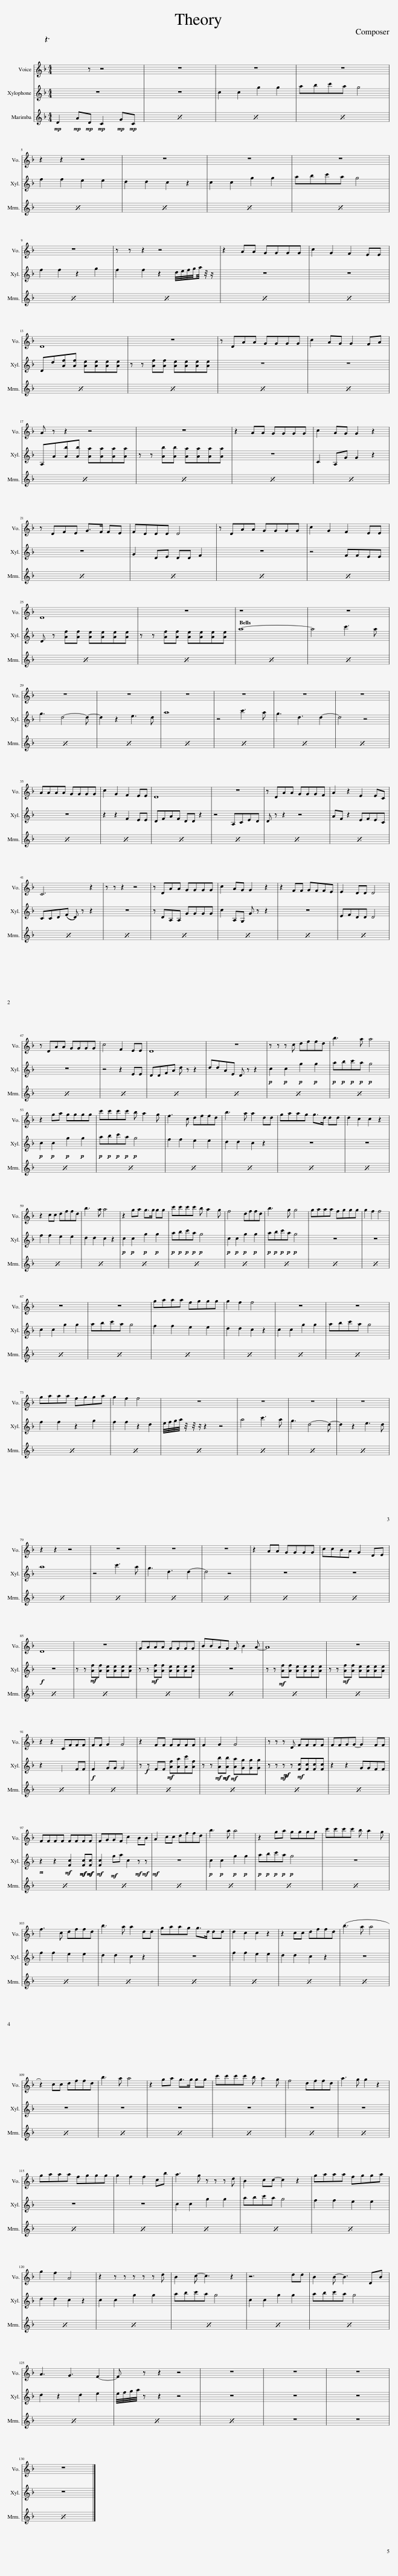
X:1
%%score 1 2 3
L:1/8
M:4/4
I:linebreak $
K:F
V:1 treble
V:2 treble transpose=12
V:3 treble
V:1
 z3 z z4 | z8 | z8 | z8 |$ z2 z2 z4 | %5
 z8 | z8 | z8 |$ z8 | z z z2 z4 | %10
 z2 AA GGGG | c2 G2 F2 EE |$ D8 | z8 | z DAA GGGG | %15
 c2 AG G2 FA |$ A z z2 z4 | z8 | z2 AA GGGG | c2 AG G2 z2 |$ %20
 z DFE G>F FE | FDDD D4 | z DAA GGGG | c2 G2 F2 EE |$ D8 | %25
 z8 | z8 | z8 |$ z8 | z8 | %30
 z8 | z8 | z8 | z8 |$ AAAA GGGG | %35
 c2 G2 F2 EE | D8 | z8 | z DAA GGGF | A2 z2 E2 EC |$ %40
 C6 z2 | z z z2 z4 | z DAA GGGG | c2 AG G2 z2 | z2 FF GFFE | %45
 E2 DD D4 |$ z DAA GGGG | c4 F2 EE | D8 | z8 | %50
 z z z c dffd | b3 a a4 |$ z2 ga gggg | c'c'c'c' b a2 g | f3 c dffd | %55
 b3 a a2 dd | gaag g>d dd | d2 c2 c2 z2 |$ z2 cc dffd | b3 a a4 | %60
 z2 ga g>g gg | c'c'c'c' b a2 g | f4 dffd | b3 g g4 | gaaa fggg | %65
 g2 f2 f4 |$ z8 | z8 | gaaa fggg | g2 f2 f4 | %70
 z8 | z8 |$ gaaa fgga | g2 f2 f4 | z8 | %75
 z8 | z8 | z8 |$ z2 z2 z4 | z8 | %80
 z8 | z8 | z2 AA GGGG | ccBA G2 DE |$ D8 | %85
 z8 | GAAA GGGG | BBAG G B2 A- | A8 | z8 |$ %90
 z2 z2 CFFF | FF G2 G4 | z2 FF FFFF | F2 G2 G4 | z z z D FFFF | %95
 FFGG- G2 FF |$ FFFF FFFF | FGGF c2 BB | A2 cc dffd | b3 a a4 | %100
 z2 ga gggg | c'c'c'c' b a2 g |$ f3 c dffd | b3 a a2 dd | gaag g>d dd | %105
 d2 c2 c2 z2 | z2 cc dffd | (b3 a a4 |$ z2) cc dffd | b3 a a4 | %110
 z2 ga g>g gg | c'c'c'c' b a2 g | f4 dffd | a3 g g2 z2 |$ gaaa fggg | %115
 g2 f2 f2 cb | a3 g z z z d | B2 cc- c2 z2 | gaaa fgga |$ g2 f2 A4 | %120
 z2 z z z z z d | B2 c- c3 z2 | z6 dd | B2 B- B3 DB |$ A3 G3 F2- | %125
 F z z2 z4 | z8 | z8 | z8 |$ z8 |] %130
V:2
 z8 | z8 | c2 c2 g2 g2 | abc'a g4 |$ f2 f2 e2 e2 | %5
 d2 d2 c2 z2 | c2 c2 g2 g2 | abc'a g4 |$ f2 f2 z2 g2 | f2 f2 z2 d/4e/4f/4g/4a/4 z/4 z/ | %10
 z8 | z8 |$ Dd[Af][Af] [Ae][Ae][Ae][Ae] | z z [Af][Af] [Ae][Ae][Ae][Ae] | z8 | %15
 z8 |$ A,A[Ab][Ab] [Aa][Aa][Aa][Aa] | z z [Ab][Ab] [Aa][Aa][Aa][Aa] | z8 | C2 A,G G2 z2 |$ %20
 z8 | G2 DE DD F2 | z8 | z4 FFEE |$ D z [Af][Af] [Ae][Ae][Ae][Ae] | %25
 z z [Af][Af] [Ae][Ae][Ae][Ae] | a8- | a4 c'3 a |$ g3 d4- d- | d2 z2 e3 d | %30
 a8 | z4 c'3 a | g3 d3 d2- | d4 z4 |$ z8 | %35
 z2 z2 F2 EE | DFAF DD z2 | z4 A,CED | D z z2 z4 | AF z2 EFEC |$ %40
 CCD(((F D))) z z2 | z8 | z DA,A, GGGG | c2 A,G, G z z2 | z8 | %45
 EFDD D4 |$ z8 | z4 z2 EE | DDFA d z z2 | ddAE D z z2 | %50
!p! c2!p! c2!p! g2!p! g2 |!p! a!p!b!p!c'!p!a!p! g4 |$!p! c2!p! c2!p! g2!p! g2 |!p! a!p!b!p!c'!p!a!p! g4 | f2 f2 e2 e2 | %55
 d2 d2 c2 z2 | z8 | z8 |$ f2 f2 e2 e2 | d2 d2 c2 z2 | %60
!p! c2!p! c2!p! g2!p! g2 |!p! a!p!b!p!c'!p!a!p! g4 |!p! c2!p! c2!p! g2!p! g2 |!p! a!p!b!p!c'!p!a!p! g4 | z8 | %65
 z8 |$ c2 c2 g2 g2 | abc'a g4 | f2 f2 e2 e2 | d2 d2 c2 z2 | %70
 c2 c2 g2 g2 | abc'a g4 |$ f2 f2 z2 g2 | f2 f2 z2 d2 | e/4f/4g/4a/4 z/4 z/4 z/ z2 z4 | %75
 a4 c'3 a | g3 d4- d- | d2 z2 e3 d |$ a8 | z4 c'3 a | %80
 g3 d3 d2- | d4 z4 | z8 | z8 |$!f! z8 | %85
 z z!mf! [Af][Af] [Ae][Ae][Ae][Ae] | z z!mf! [Af][Af] [Ae][Ae][Ae][Ae] | z8 | z z!mf! [Af][Af] [Ae][Ae][Ae][Ae] | z z!mf! [Af][Af] [Ae][Ae][Ae][Ae] |$ %90
 z2 x2 x2 FF |!f! F2 GG G4 |!f! z z FF!mf! [Af][Aa][Ac'][Af] | z z!mf! [Ab]!mf!!mf![Ab]!mf! [Aa][Gg][Gg][Gg] | z z!mf! z z!mf!!mf! [Fc][Fc][Fc][Fc] | %95
 z2 z2 GGFF |$ z2 z2!mf! [Fc]2!mf!!mf! [Fc]!mf!!mf![Fc] |!mf! [Fc]2!mf! ga c2!mf! z!mf! z |!mf! z8 |!p! c2!p! c2!p! g2!p! g2 | %100
!p! a!p!b!p!c'!p!a!p! g4 | z8 |$ f2 f2 e2 e2 | d2 d2 c2 z2 | z8 | %105
 f2 f2 e2 e2 | d2 d2 c2 z2 | z8 |$ z8 | z8 | %110
 z8 | z8 | z8 | z8 |$ z8 | %115
 z8 | c2 c2 g2 g2 | abc'a g4 | f2 f2 e2 e2 |$ d2 d2 c2 z2 | %120
 c2 c2 g2 g2 | abc'a g4 | c2 c2 g2 g2 | abc'a g4 |$ d2 z2 d2 e2 | %125
 e/4f/4g/4a/4 z z2 z4 | z8 | z8 | z8 |$ z8 |] %130
V:3
!mp! D2!mp! A!mp!D!mp! C2!mp! G!mp!C | x8 | x8 | x8 |$ x8 | %5
 x8 | x8 | x8 |$ x8 | x8 | %10
 x8 | x8 |$ x8 | x8 | x8 | %15
 x8 |$ x8 | x8 | x8 | x8 |$ %20
 x8 | x8 | x8 | x8 |$ x8 | %25
 x8 | x8 | x8 |$ x8 | x8 | %30
 x8 | x8 | x8 | x8 |$ x8 | %35
 x8 | x8 | x8 | x8 | x8 |$ %40
 x8 | x8 | x8 | x8 | x8 | %45
 x8 |$ x8 | x8 | x8 | x8 | %50
 x8 | x8 |$ x8 | x8 | x8 | %55
 x8 | x8 | x8 |$ x8 | x8 | %60
 x8 | x8 | x8 | x8 | x8 | %65
 x8 |$ x8 | x8 | x8 | x8 | %70
 x8 | x8 |$ x8 | x8 | x8 | %75
 x8 | x8 | x8 |$ x8 | x8 | %80
 x8 | x8 | x8 | x8 |$ x8 | %85
 x8 | x8 | x8 | x8 | x8 |$ %90
 x8 | x8 | x8 | x8 | x8 | %95
 x8 |$ x8 | x8 | x8 | x8 | %100
 x8 | x8 |$ x8 | x8 | x8 | %105
 x8 | x8 | x8 |$ x8 | x8 | %110
 x8 | x8 | x8 | x8 |$ x8 | %115
 x8 | x8 | x8 | x8 |$ x8 | %120
 x8 | x8 | x8 | x8 |$ x8 | %125
 x8 | x8 | z8 | z8 |$ x8 |] %130
